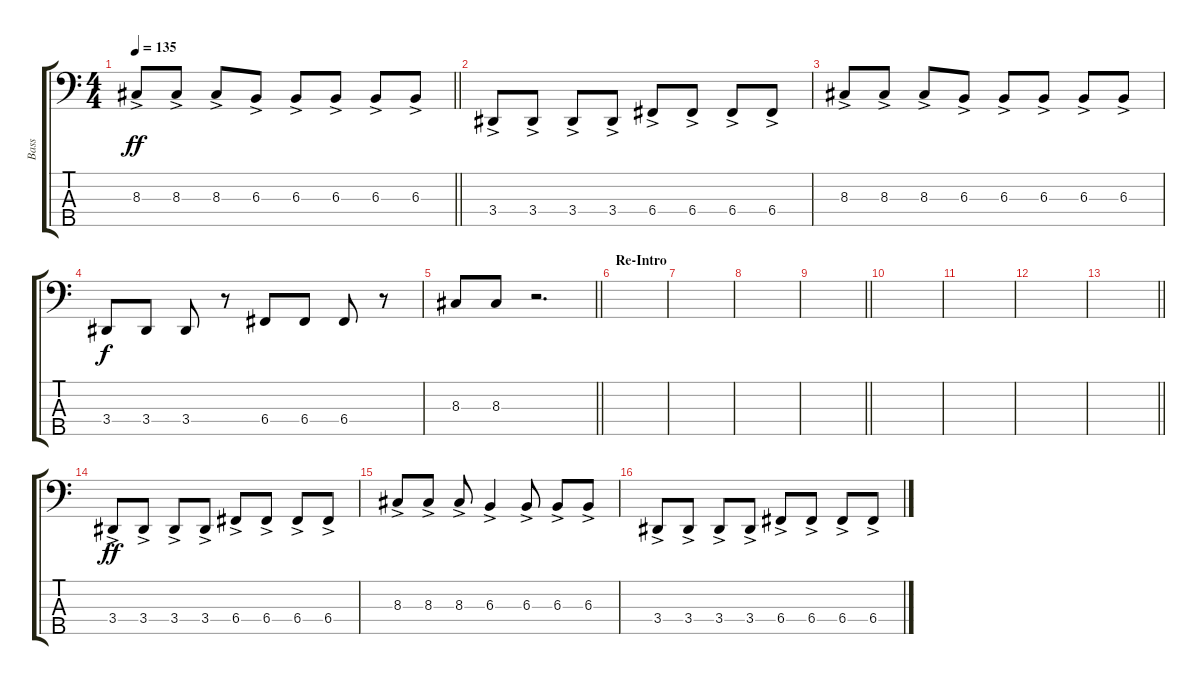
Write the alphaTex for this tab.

\track ("Bass" "Bass") {instrument electricbassfinger}
\staff {score tabs}
\tuning (Eb2 Bb1 F1 C1 G0) {hide}
\ts (4 4)
\tempo 135
\clef f4
\barLineRight lightlight
\ks c
8.3{ac}.8{dy ff} 8.3{ac}.8 8.3{ac}.8 6.3{ac}.8 6.3{ac}.8 6.3{ac}.8 6.3{ac}.8 6.3{ac}.8 |
\section ("" "")
3.4{ac}.8 3.4{ac}.8 3.4{ac}.8 3.4{ac}.8 6.4{ac}.8 6.4{ac}.8 6.4{ac}.8 6.4{ac}.8 |
8.3{ac}.8 8.3{ac}.8 8.3{ac}.8 6.3{ac}.8 6.3{ac}.8 6.3{ac}.8 6.3{ac}.8 6.3{ac}.8 |
3.4.8{dy f} 3.4.8 3.4.8 r.8 6.4.8 6.4.8 6.4.8 r.8 |
\barLineRight lightlight
8.3.8 8.3.8 r.2{d} |
\section ("" "Re-Intro")
|
|
|
\barLineRight lightlight
|
\section ("" "")
|
|
|
\barLineRight lightlight
|
\section ("" "")
3.4{ac}.8{dy ff} 3.4{ac}.8 3.4{ac}.8 3.4{ac}.8 6.4{ac}.8 6.4{ac}.8 6.4{ac}.8 6.4{ac}.8 |
8.3{ac}.8 8.3{ac}.8 8.3{ac}.8 6.3{ac}.4 6.3{ac}.8 6.3{ac}.8 6.3{ac}.8 |
3.4{ac}.8 3.4{ac}.8 3.4{ac}.8 3.4{ac}.8 6.4{ac}.8 6.4{ac}.8 6.4{ac}.8 6.4{ac}.8
